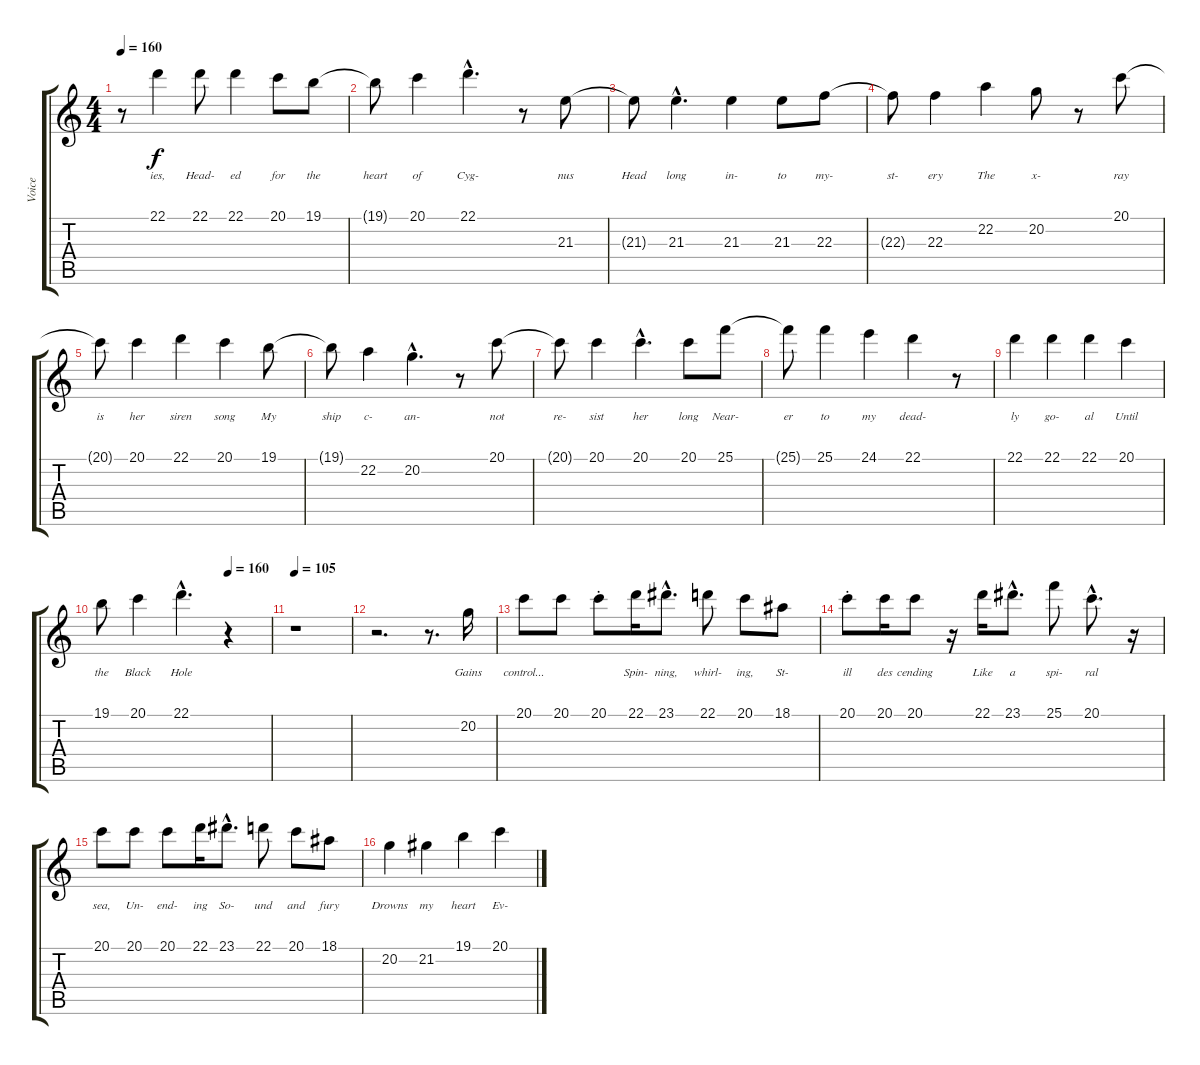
\track ("Voice" "Voice") {instrument lead3calliope}
\staff {score tabs}
\tuning (E4 B3 G3 D3 A2 E2) {hide}
\ts (4 4)
\tempo 160
\clef g2
\ks c
r.8{dy f} 22.1.4{lyrics (0 "ies,") lyrics (1 "") lyrics (2 "") lyrics (3 "") lyrics (4 "")} 22.1.8{lyrics (0 "Head-") lyrics (1 "") lyrics (2 "") lyrics (3 "") lyrics (4 "")} 22.1.4{lyrics (0 "ed") lyrics (1 "") lyrics (2 "") lyrics (3 "") lyrics (4 "")} 20.1.8{lyrics (0 "for") lyrics (1 "") lyrics (2 "") lyrics (3 "") lyrics (4 "")} 19.1.8{lyrics (0 "the") lyrics (1 "") lyrics (2 "") lyrics (3 "") lyrics (4 "")} |
19.1{t}.8{lyrics (0 "heart") lyrics (1 "") lyrics (2 "") lyrics (3 "") lyrics (4 "")} 20.1.4{lyrics (0 "of") lyrics (1 "") lyrics (2 "") lyrics (3 "") lyrics (4 "")} 22.1{hac}.4{d lyrics (0 "Cyg-") lyrics (1 "") lyrics (2 "") lyrics (3 "") lyrics (4 "")} r.8 21.3.8{lyrics (0 "nus") lyrics (1 "") lyrics (2 "") lyrics (3 "") lyrics (4 "")} |
21.3{t}.8{lyrics (0 "Head") lyrics (1 "") lyrics (2 "") lyrics (3 "") lyrics (4 "")} 21.3{hac}.4{d lyrics (0 "long") lyrics (1 "") lyrics (2 "") lyrics (3 "") lyrics (4 "")} 21.3.4{lyrics (0 "in-") lyrics (1 "") lyrics (2 "") lyrics (3 "") lyrics (4 "")} 21.3.8{lyrics (0 "to") lyrics (1 "") lyrics (2 "") lyrics (3 "") lyrics (4 "")} 22.3.8{lyrics (0 "my-") lyrics (1 "") lyrics (2 "") lyrics (3 "") lyrics (4 "")} |
22.3{t}.8{lyrics (0 "st-") lyrics (1 "") lyrics (2 "") lyrics (3 "") lyrics (4 "")} 22.3.4{lyrics (0 "ery") lyrics (1 "") lyrics (2 "") lyrics (3 "") lyrics (4 "")} 22.2.4{lyrics (0 "The") lyrics (1 "") lyrics (2 "") lyrics (3 "") lyrics (4 "")} 20.2.8{lyrics (0 "x-") lyrics (1 "") lyrics (2 "") lyrics (3 "") lyrics (4 "")} r.8 20.1.8{lyrics (0 "ray") lyrics (1 "") lyrics (2 "") lyrics (3 "") lyrics (4 "")} |
20.1{t}.8{lyrics (0 "is") lyrics (1 "") lyrics (2 "") lyrics (3 "") lyrics (4 "")} 20.1.4{lyrics (0 "her") lyrics (1 "") lyrics (2 "") lyrics (3 "") lyrics (4 "")} 22.1.4{lyrics (0 "siren") lyrics (1 "") lyrics (2 "") lyrics (3 "") lyrics (4 "")} 20.1.4{lyrics (0 "song") lyrics (1 "") lyrics (2 "") lyrics (3 "") lyrics (4 "")} 19.1.8{lyrics (0 "My") lyrics (1 "") lyrics (2 "") lyrics (3 "") lyrics (4 "")} |
19.1{t}.8{lyrics (0 "ship") lyrics (1 "") lyrics (2 "") lyrics (3 "") lyrics (4 "")} 22.2.4{lyrics (0 "c-") lyrics (1 "") lyrics (2 "") lyrics (3 "") lyrics (4 "")} 20.2{hac}.4{d lyrics (0 "an-") lyrics (1 "") lyrics (2 "") lyrics (3 "") lyrics (4 "")} r.8 20.1.8{lyrics (0 "not") lyrics (1 "") lyrics (2 "") lyrics (3 "") lyrics (4 "")} |
20.1{t}.8{lyrics (0 "re-") lyrics (1 "") lyrics (2 "") lyrics (3 "") lyrics (4 "")} 20.1.4{lyrics (0 "sist") lyrics (1 "") lyrics (2 "") lyrics (3 "") lyrics (4 "")} 20.1{hac}.4{d lyrics (0 "her") lyrics (1 "") lyrics (2 "") lyrics (3 "") lyrics (4 "")} 20.1.8{lyrics (0 "long") lyrics (1 "") lyrics (2 "") lyrics (3 "") lyrics (4 "")} 25.1.8{lyrics (0 "Near-") lyrics (1 "") lyrics (2 "") lyrics (3 "") lyrics (4 "")} |
25.1{t}.8{lyrics (0 "er") lyrics (1 "") lyrics (2 "") lyrics (3 "") lyrics (4 "")} 25.1.4{lyrics (0 "to") lyrics (1 "") lyrics (2 "") lyrics (3 "") lyrics (4 "")} 24.1.4{lyrics (0 "my") lyrics (1 "") lyrics (2 "") lyrics (3 "") lyrics (4 "")} 22.1.4{lyrics (0 "dead-") lyrics (1 "") lyrics (2 "") lyrics (3 "") lyrics (4 "")} r.8 |
22.1.4{lyrics (0 "ly") lyrics (1 "") lyrics (2 "") lyrics (3 "") lyrics (4 "")} 22.1.4{lyrics (0 "go-") lyrics (1 "") lyrics (2 "") lyrics (3 "") lyrics (4 "")} 22.1.4{lyrics (0 "al") lyrics (1 "") lyrics (2 "") lyrics (3 "") lyrics (4 "")} 20.1.4{lyrics (0 "Until") lyrics (1 "") lyrics (2 "") lyrics (3 "") lyrics (4 "")} |
\tempo (160 0.75)
19.1.8{lyrics (0 "the") lyrics (1 "") lyrics (2 "") lyrics (3 "") lyrics (4 "")} 20.1.4{lyrics (0 "Black") lyrics (1 "") lyrics (2 "") lyrics (3 "") lyrics (4 "")} 22.1{hac}.4{d lyrics (0 "Hole") lyrics (1 "") lyrics (2 "") lyrics (3 "") lyrics (4 "")} r.4 |
\tempo 105
r.1 |
r.2{d} r.8{d} 20.2.16{lyrics (0 "Gains") lyrics (1 "") lyrics (2 "") lyrics (3 "") lyrics (4 "")} |
20.1.8{lyrics (0 "control...") lyrics (1 "") lyrics (2 "") lyrics (3 "") lyrics (4 "")} 20.1.8{lyrics (0 "") lyrics (1 "") lyrics (2 "") lyrics (3 "") lyrics (4 "")} 20.1{st}.8{lyrics (0 "") lyrics (1 "") lyrics (2 "") lyrics (3 "") lyrics (4 "")} 22.1.16{lyrics (0 "Spin-") lyrics (1 "") lyrics (2 "") lyrics (3 "") lyrics (4 "")} 23.1{hac}.8{d lyrics (0 "ning,") lyrics (1 "") lyrics (2 "") lyrics (3 "") lyrics (4 "")} 22.1.8{lyrics (0 "whirl-") lyrics (1 "") lyrics (2 "") lyrics (3 "") lyrics (4 "")} 20.1.8{lyrics (0 "ing,") lyrics (1 "") lyrics (2 "") lyrics (3 "") lyrics (4 "")} 18.1.8{lyrics (0 "St-") lyrics (1 "") lyrics (2 "") lyrics (3 "") lyrics (4 "")} |
20.1{st}.8{lyrics (0 "ill") lyrics (1 "") lyrics (2 "") lyrics (3 "") lyrics (4 "")} 20.1.16{lyrics (0 "des") lyrics (1 "") lyrics (2 "") lyrics (3 "") lyrics (4 "")} 20.1.8{lyrics (0 "cending") lyrics (1 "") lyrics (2 "") lyrics (3 "") lyrics (4 "")} r.16 22.1.16{lyrics (0 "Like") lyrics (1 "") lyrics (2 "") lyrics (3 "") lyrics (4 "")} 23.1{hac}.8{d lyrics (0 "a") lyrics (1 "") lyrics (2 "") lyrics (3 "") lyrics (4 "")} 25.1.8{lyrics (0 "spi-") lyrics (1 "") lyrics (2 "") lyrics (3 "") lyrics (4 "")} 20.1{hac}.8{d lyrics (0 "ral") lyrics (1 "") lyrics (2 "") lyrics (3 "") lyrics (4 "")} r.16 |
20.1.8{lyrics (0 "sea,") lyrics (1 "") lyrics (2 "") lyrics (3 "") lyrics (4 "")} 20.1.8{lyrics (0 "Un-") lyrics (1 "") lyrics (2 "") lyrics (3 "") lyrics (4 "")} 20.1.8{lyrics (0 "end-") lyrics (1 "") lyrics (2 "") lyrics (3 "") lyrics (4 "")} 22.1.16{lyrics (0 "ing") lyrics (1 "") lyrics (2 "") lyrics (3 "") lyrics (4 "")} 23.1{hac}.8{d lyrics (0 "So-") lyrics (1 "") lyrics (2 "") lyrics (3 "") lyrics (4 "")} 22.1.8{lyrics (0 "und") lyrics (1 "") lyrics (2 "") lyrics (3 "") lyrics (4 "")} 20.1.8{lyrics (0 "and") lyrics (1 "") lyrics (2 "") lyrics (3 "") lyrics (4 "")} 18.1.8{lyrics (0 "fury") lyrics (1 "") lyrics (2 "") lyrics (3 "") lyrics (4 "")} |
20.2.4{lyrics (0 "Drowns") lyrics (1 "") lyrics (2 "") lyrics (3 "") lyrics (4 "")} 21.2.4{lyrics (0 "my") lyrics (1 "") lyrics (2 "") lyrics (3 "") lyrics (4 "")} 19.1.4{lyrics (0 "heart") lyrics (1 "") lyrics (2 "") lyrics (3 "") lyrics (4 "")} 20.1.4{lyrics (0 "Ev-") lyrics (1 "") lyrics (2 "") lyrics (3 "") lyrics (4 "")}
